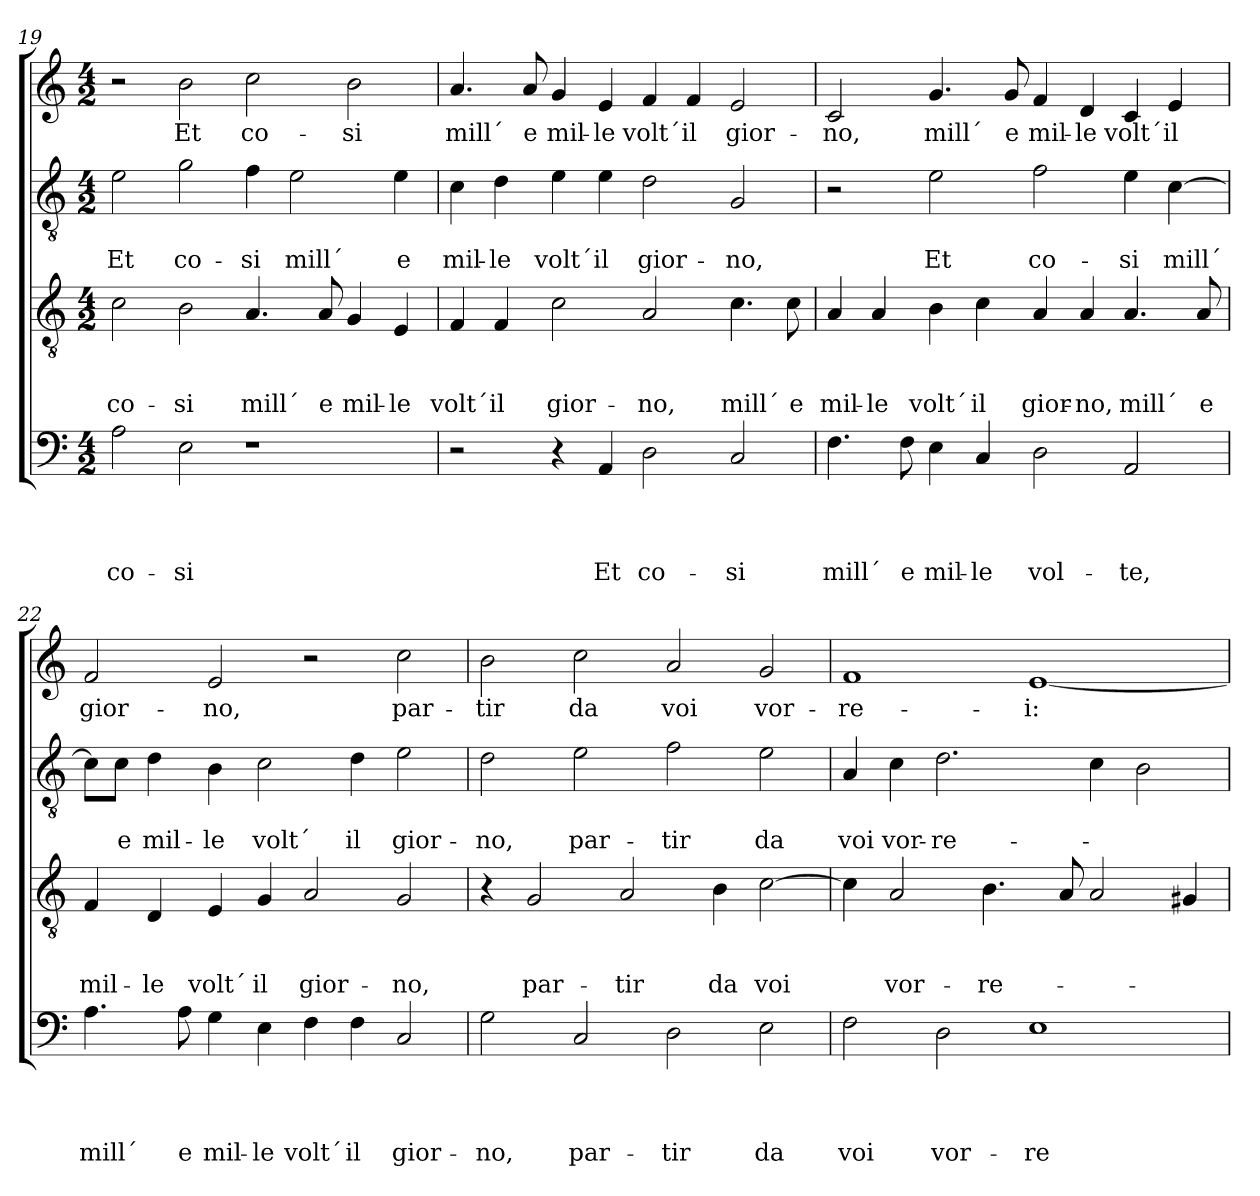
**kern	**text	**text	**text	**text	**kern	**text	**text	**text	**kern	**text	**text	**kern	**text
*part4	*part4	*part4	*part4	*part4	*part3	*part3	*part3	*part3	*part2	*part2	*part2	*part1	*part1
*staff4	*staff4	*staff4	*staff4	*staff4	*staff3	*staff3	*staff3	*staff3	*staff2	*staff2	*staff2	*staff1	*staff1
*clefF4	*	*	*	*	*clefGv2	*	*	*	*clefGv2	*	*	*clefG2	*
*k[]	*	*	*	*	*k[]	*	*	*	*k[]	*	*	*k[]	*
*C:	*	*	*	*	*C:	*	*	*	*C:	*	*	*C:	*
*M4/2	*	*	*	*	*M4/2	*	*	*	*M4/2	*	*	*M4/2	*
=19	=19	=19	=19	=19	=19	=19	=19	=19	=19	=19	=19	=19	=19
2A\	.	.	.	co-	2c\	.	.	co-	2e\	.	Et	2r	.
2E\	.	.	.	-si	2B\	.	.	-si	2g\	.	co-	2b\	Et
1r	.	.	.	.	4.A/	.	.	mill´	4f\	.	-si	2cc\	co-
.	.	.	.	.	.	.	.	.	2e\	.	mill´	.	.
.	.	.	.	.	8A/	.	.	e	.	.	.	.	.
.	.	.	.	.	4G/	.	.	mil-	.	.	.	2b\	-si
.	.	.	.	.	4E/	.	.	-le	4e\	.	e	.	.
=20	=20	=20	=20	=20	=20	=20	=20	=20	=20	=20	=20	=20	=20
2r	.	.	.	.	4F/	.	.	volt´	4c\	.	mil-	4.a/	mill´
.	.	.	.	.	4F/	.	.	il	4d\	.	-le	.	.
.	.	.	.	.	.	.	.	.	.	.	.	8a/	e
4r	.	.	.	.	2c\	.	.	gior-	4e\	.	volt´	4g/	mil-
4AA/	.	.	.	Et	.	.	.	.	4e\	.	il	4e/	-le
2D\	.	.	.	co-	2A/	.	.	-no,	2d\	.	gior-	4f/	volt´
.	.	.	.	.	.	.	.	.	.	.	.	4f/	il
2C/	.	.	.	-si	4.c\	.	.	mill´	2G/	.	-no,	2e/	gior-
.	.	.	.	.	8c\	.	.	e	.	.	.	.	.
=21	=21	=21	=21	=21	=21	=21	=21	=21	=21	=21	=21	=21	=21
4.F\	.	.	.	mill´	4A/	.	.	mil-	2r	.	.	2c/	-no,
.	.	.	.	.	4A/	.	.	-le	.	.	.	.	.
8F\	.	.	.	e	.	.	.	.	.	.	.	.	.
4E\	.	.	.	mil-	4B\	.	.	volt´	2e\	.	Et	4.g/	mill´
4C/	.	.	.	-le	4c\	.	.	il	.	.	.	.	.
.	.	.	.	.	.	.	.	.	.	.	.	8g/	e
2D\	.	.	.	vol-	4A/	.	.	gior-	2f\	.	co-	4f/	mil-
.	.	.	.	.	4A/	.	.	-no,	.	.	.	4d/	-le
2AA/	.	.	.	-te,	4.A/	.	.	mill´	4e\	.	-si	4c/	volt´
.	.	.	.	.	.	.	.	.	[4c\	.	mill´	4e/	il
.	.	.	.	.	8A/	.	.	e	.	.	.	.	.
!!LO:PB:g=z
=22	=22	=22	=22	=22	=22	=22	=22	=22	=22	=22	=22	=22	=22
4.A\	.	.	.	mill´	4F/	.	.	mil-	8c\L]	.	.	2f/	gior-
.	.	.	.	.	.	.	.	.	8c\J	.	e	.	.
.	.	.	.	.	4D/	.	.	-le	4d\	.	mil-	.	.
8A\	.	.	.	e	.	.	.	.	.	.	.	.	.
4G\	.	.	.	mil-	4E/	.	.	volt´	4B\	.	-le	2e/	-no,
4E\	.	.	.	-le	4G/	.	.	il	2c\	.	volt´	.	.
4F\	.	.	.	volt´	2A/	.	.	gior-	.	.	.	2r	.
4F\	.	.	.	il	.	.	.	.	4d\	.	il	.	.
2C/	.	.	.	gior-	2G/	.	.	-no,	2e\	.	gior-	2cc\	par-
=23	=23	=23	=23	=23	=23	=23	=23	=23	=23	=23	=23	=23	=23
2G\	.	.	.	-no,	4r	.	.	.	2d\	.	-no,	2b\	-tir
.	.	.	.	.	2G/	.	.	par-	.	.	.	.	.
2C/	.	.	.	par-	.	.	.	.	2e\	.	par-	2cc\	da
.	.	.	.	.	2A/	.	.	-tir	.	.	.	.	.
2D\	.	.	.	-tir	.	.	.	.	2f\	.	-tir	2a/	voi
.	.	.	.	.	4B\	.	.	da	.	.	.	.	.
2E\	.	.	.	da	[2c\	.	.	voi	2e\	.	da	2g/	vor-
=24	=24	=24	=24	=24	=24	=24	=24	=24	=24	=24	=24	=24	=24
2F\	.	.	.	voi	4c\]	.	.	.	4A/	.	voi	1f	-re-
.	.	.	.	.	2A/	.	.	vor-	4c\	.	vor-	.	.
2D\	.	.	.	vor-	.	.	.	.	2.d\	.	-re-	.	.
.	.	.	.	.	4.B\	.	.	-re-	.	.	.	.	.
1E	.	.	.	-re-	.	.	.	.	.	.	.	[1e	-i:
.	.	.	.	.	8A/	.	.	.	.	.	.	.	.
.	.	.	.	.	2A/	.	.	.	4c\	.	.	.	.
.	.	.	.	.	.	.	.	.	2B\	.	.	.	.
.	.	.	.	.	4G#X/	.	.	.	.	.	.	.	.
=	=	=	=	=	=	=	=	=	=	=	=	=	=
*-	*-	*-	*-	*-	*-	*-	*-	*-	*-	*-	*-	*-	*-
